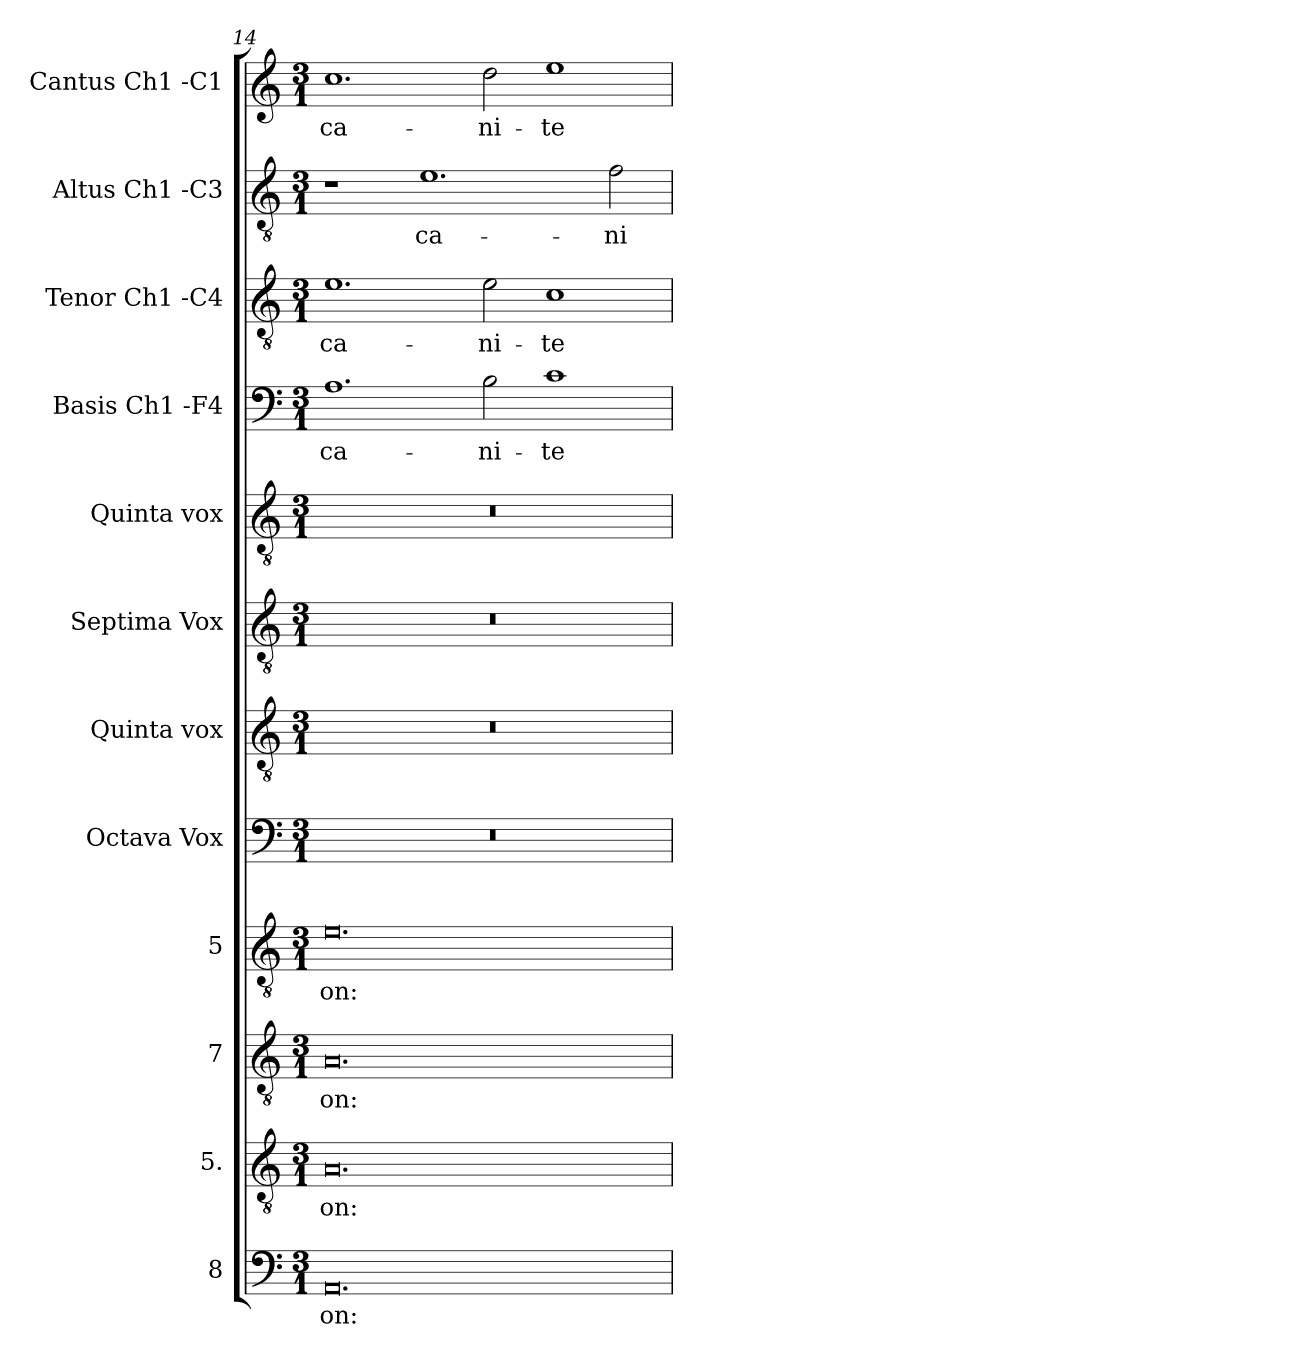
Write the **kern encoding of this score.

**kern	**text	**kern	**text	**kern	**text	**kern	**text	**kern	**kern	**kern	**kern	**kern	**text	**kern	**text	**kern	**text	**kern	**text
*part12	*part12	*part11	*part11	*part10	*part10	*part9	*part9	*part8	*part7	*part6	*part5	*part4	*part4	*part3	*part3	*part2	*part2	*part1	*part1
*staff12	*staff12	*staff11	*staff11	*staff10	*staff10	*staff9	*staff9	*staff8	*staff7	*staff6	*staff5	*staff4	*staff4	*staff3	*staff3	*staff2	*staff2	*staff1	*staff1
*I"8	*	*I"5.	*	*I"7	*	*I"5	*	*I"Octava  Vox	*I"Quinta  vox	*I"Septima  Vox	*I"Quinta  vox	*I"Basis  Ch1 -F4	*	*I"Tenor  Ch1 -C4	*	*I"Altus  Ch1 -C3	*	*I"Cantus  Ch1 -C1	*
*	*	*	*	*	*	*	*	*	*	*	*	*I'B	*	*I'T	*	*I'A	*	*I'C	*
*clefF4	*	*clefGv2	*	*clefGv2	*	*clefGv2	*	*clefF4	*clefGv2	*clefGv2	*clefGv2	*clefF4	*	*clefGv2	*	*clefGv2	*	*clefG2	*
*k[]	*	*k[]	*	*k[]	*	*k[]	*	*k[]	*k[]	*k[]	*k[]	*k[]	*	*k[]	*	*k[]	*	*k[]	*
*C:	*	*C:	*	*C:	*	*C:	*	*C:	*C:	*C:	*C:	*C:	*	*C:	*	*C:	*	*C:	*
*M3/1	*	*M3/1	*	*M3/1	*	*M3/1	*	*M3/1	*M3/1	*M3/1	*M3/1	*M3/1	*	*M3/1	*	*M3/1	*	*M3/1	*
=14	=14	=14	=14	=14	=14	=14	=14	=14	=14	=14	=14	=14	=14	=14	=14	=14	=14	=14	=14
!	!LO:LY:b:cj	!	!LO:LY:b:cj	!	!LO:LY:b:cj	!	!LO:LY:b:cj	!	!	!	!	!	!LO:LY:b:cj	!	!LO:LY:b:cj	!	!	!	!LO:LY:b:cj
0.AA	-on:	0.A	-on:	0.A	-on:	0.e	-on:	0.r	0.r	0.r	0.r	1.A	ca-	1.e	ca-	1r	.	1.cc	ca-
!	!	!	!	!	!	!	!	!	!	!	!	!	!	!	!	!	!LO:LY:b:cj	!	!
.	.	.	.	.	.	.	.	.	.	.	.	.	.	.	.	1.e	ca-	.	.
!	!	!	!	!	!	!	!	!	!	!	!	!	!LO:LY:b:cj	!	!LO:LY:b:cj	!	!	!	!LO:LY:b:cj
.	.	.	.	.	.	.	.	.	.	.	.	2B\	-ni-	2e\	-ni-	.	.	2dd\	-ni-
!	!	!	!	!	!	!	!	!	!	!	!	!	!LO:LY:b:cj	!	!LO:LY:b:cj	!	!	!	!LO:LY:b:cj
.	.	.	.	.	.	.	.	.	.	.	.	1c	-te	1c	-te	.	.	1ee	-te
!	!	!	!	!	!	!	!	!	!	!	!	!	!	!	!	!	!LO:LY:b:cj	!	!
.	.	.	.	.	.	.	.	.	.	.	.	.	.	.	.	2f\	-ni-	.	.
=	=	=	=	=	=	=	=	=	=	=	=	=	=	=	=	=	=	=	=
*-	*-	*-	*-	*-	*-	*-	*-	*-	*-	*-	*-	*-	*-	*-	*-	*-	*-	*-	*-
